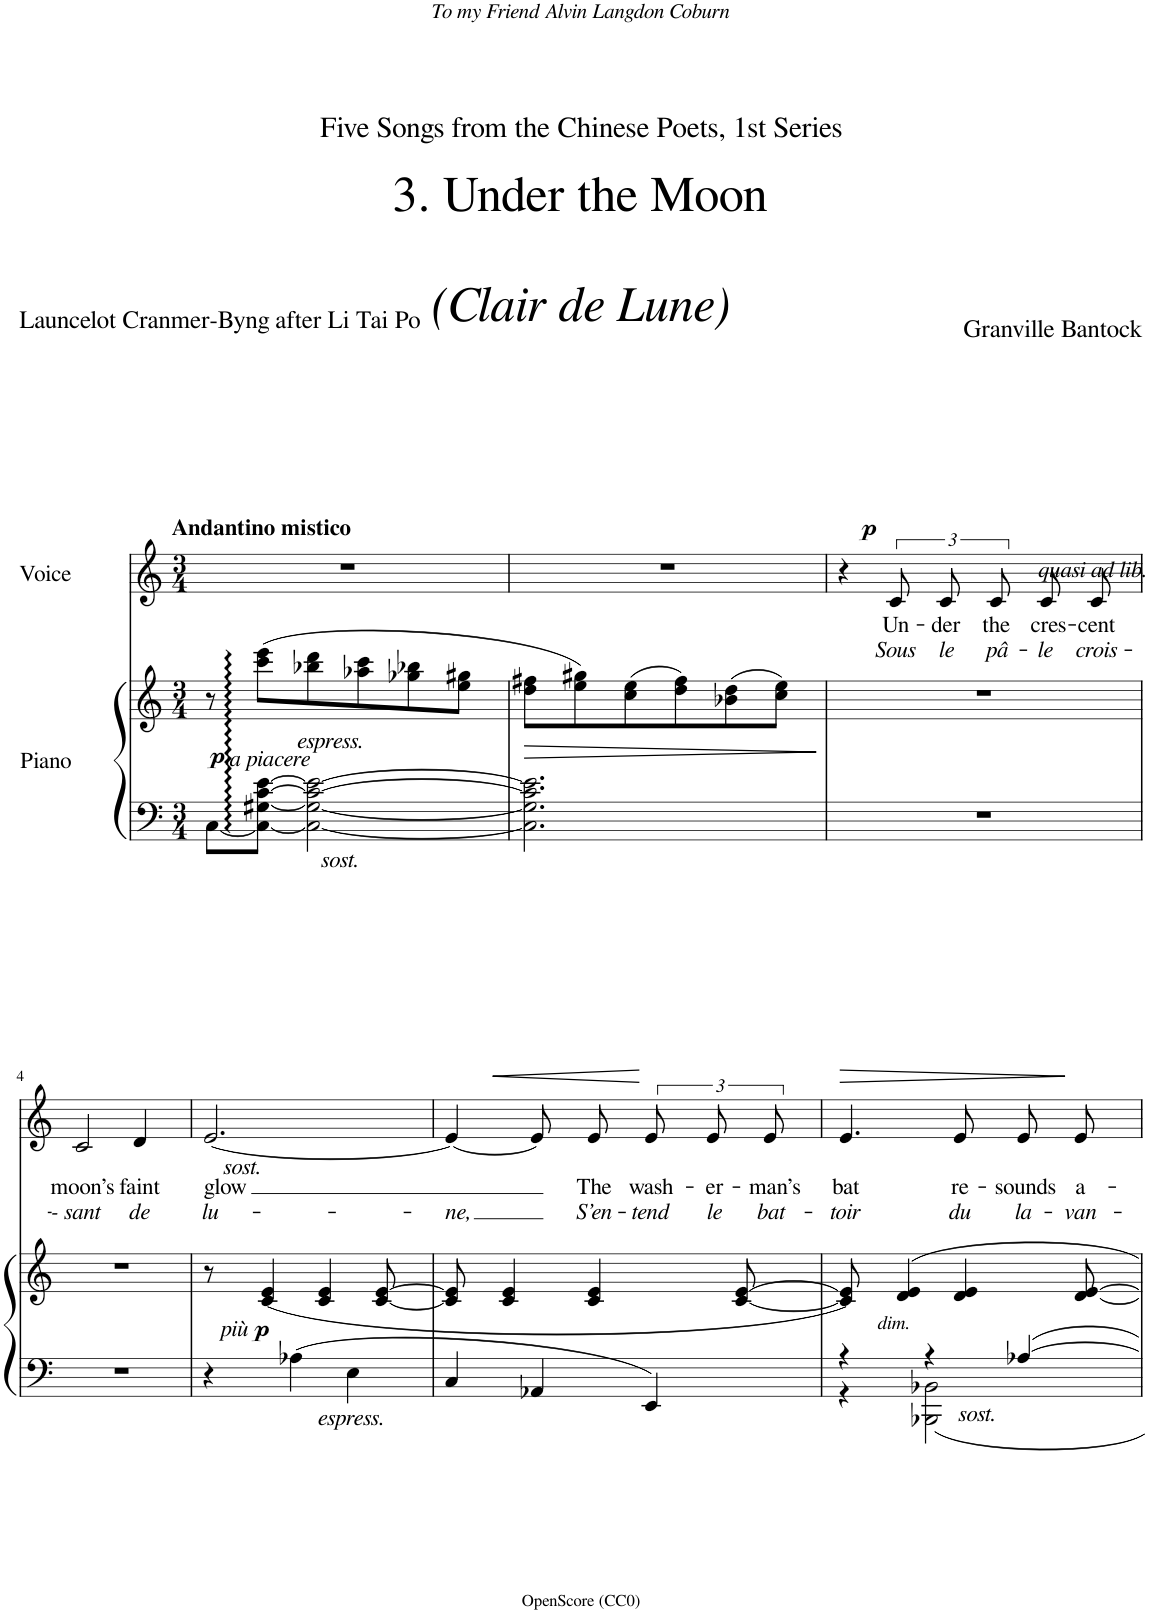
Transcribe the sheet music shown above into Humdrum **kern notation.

**kern	**kern	**dynam	**kern	**text	**text	**dynam
*part2	*part2	*part2	*part1	*part1	*part1	*part1
*staff3	*staff2	*staff2/3	*staff1	*staff1	*staff1	*staff1
*I"Piano	*	*	*I"Voice	*	*	*
*I'Pno	*	*	*	*	*	*
*clefF4	*clefG2	*	*clefG2	*	*	*
*k[]	*k[]	*	*k[]	*	*	*
*M3/4	*M3/4	*	*M3/4	*	*	*
=1	=1	=1	=1	=1	=1	=1
!	!	!	!LO:TX:a:B:t=Andantino mistico	!	!	!
[<8C\L	8r	.	2.r	.	.	.
!	!LO:TX:b:i:t=a piacere	!	!	!	!	!
!	!	!LO:DY:b	!	!	!	!
8C\_:: [<8G#X\:: [8c\:: [8e\::J	(8ccc\:: 8eee\::L	p	.	.	.	.
!	!LO:TX:b:i:t=espress.	!	!	!	!	!
!LO:TX:b:i:t=sost.	!	!	!	!	!	!
2C\_ 2G#\_ 2c\_ 2e\_	8bb-X\ 8ddd\	.	.	.	.	.
.	8aa-X\ 8ccc\	.	.	.	.	.
.	8gg-X\ 8bb-X\	.	.	.	.	.
.	8ee\ 8gg#X\J	.	.	.	.	.
=2	=2	=2	=2	=2	=2	=2
!	!	!LO:HP:b	!	!	!	!
2.C\] 2.G#\] 2.c\] 2.e\]	8dd\ 8ff#X\L	>	2.r	.	.	.
.	8ee\ 8gg#X\)	.	.	.	.	.
.	(8cc\ 8ee\	.	.	.	.	.
.	8dd\ 8ff#\)	.	.	.	.	.
.	(8b-X\ 8dd\	.	.	.	.	.
.	8cc\;< 8ee\;<J)	.	.	.	.	.
.	.	]	.	.	.	.
=3	=3	=3	=3	=3	=3	=3
2.r	2.r	.	4r	.	.	.
!	!	!	!	!LO:LY:b	!LO:LY:b	!LO:DY:a
.	.	.	12c/L	Un-	Sous	p
!	!	!	!	!LO:LY:b	!LO:LY:b	!
.	.	.	12c/	-der	le	.
!	!	!	!	!LO:LY:b	!LO:LY:b	!
.	.	.	12c/J	the	pâ-	.
!	!	!	!LO:TX:b:i:t=quasi ad lib.	!	!	!
!	!	!	!	!LO:LY:b	!LO:LY:b	!
.	.	.	8c/L	cres-	-le	.
!	!	!	!	!LO:LY:b	!LO:LY:b	!
.	.	.	8c/J	-cent	crois-	.
!!LO:LB:g=z
=4	=4	=4	=4	=4	=4	=4
!	!	!	!	!LO:LY:b	!LO:LY:b	!
2.r	2.r	.	2c/	moon’s	-- sant	.
!	!	!	!	!LO:LY:b	!LO:LY:b	!
.	.	.	4d/	faint	de	.
=5	=5	=5	=5	=5	=5	=5
!	!	!	!LO:TX:b:i:t=sost.	!	!	!
!	!	!	!	!LO:LY:b	!LO:LY:b	!
4r	8r	.	[2.e/	glow	lu-	.
!	!	!LO:DY:b	!	!	!	!
!	!	!LO:DY:n=1:b	!	!	!	!
.	(4c/ 4e/	other-dynamics p	.	.	.	.
4A-X\	.	.	.	.	.	.
.	4c/ 4e/	.	.	.	.	.
!LO:TX:b:i:t=espress.	!	!	!	!	!	!
4E\	.	.	.	.	.	.
.	[8c/ [8e/	.	.	.	.	.
=6	=6	=6	=6	=6	=6	=6
!	!	!	!	!	!LO:LY:b	!LO:HP:b
4C/	8c/] 8e/]	.	4e/_	.	-ne,	<
.	4c/ 4e/	.	.	.	.	.
4AA-X/	.	.	8e/L]	.	.	.
!	!	!	!	!LO:LY:b	!LO:LY:b	!
.	4c/ 4e/	.	8e/J	The	S’en-	.
!	!	!	!	!LO:LY:b	!LO:LY:b	!
4EE/	.	.	12e/L	wash-	-tend	[
!	!	!	!	!LO:LY:b	!LO:LY:b	!
.	.	.	12e/	-er-	le	.
.	[8c/ [8e/	.	.	.	.	.
!	!	!	!	!LO:LY:b	!LO:LY:b	!
.	.	.	12e/J	-man’s	bat-	.
=7	=7	=7	=7	=7	=7	=7
*^	*	*	*	*	*	*
!	!	!	!	!	!LO:LY:b	!LO:LY:b	!LO:HP:b
4r	4r	8c/] 8e/])	.	4.e/	bat	-toir	>
!	!	!LO:TX:b:i:t=dim.	!	!	!	!	!
.	.	4d/ 4e/	.	.	.	.	.
!LO:TX:b:i:t=sost.	!	!	!	!	!	!	!
4r	2BBB-X\ 2BB-X\	.	.	.	.	.	.
!	!	!	!	!	!LO:LY:b	!LO:LY:b	!
.	.	4d/ 4e/	.	8e/	re-	du	.
!	!	!	!	!	!LO:LY:b	!LO:LY:b	!
[4A-X/	.	.	.	8e/L	-sounds	la-	.
!	!	!	!	!	!LO:LY:b	!LO:LY:b	!
.	.	[8d/ [8e/	.	8e/J	a-	-van-	]
*v	*v	*	*	*	*	*	*
=	=	=	=	=	=	=
*-	*-	*-	*-	*-	*-	*-
